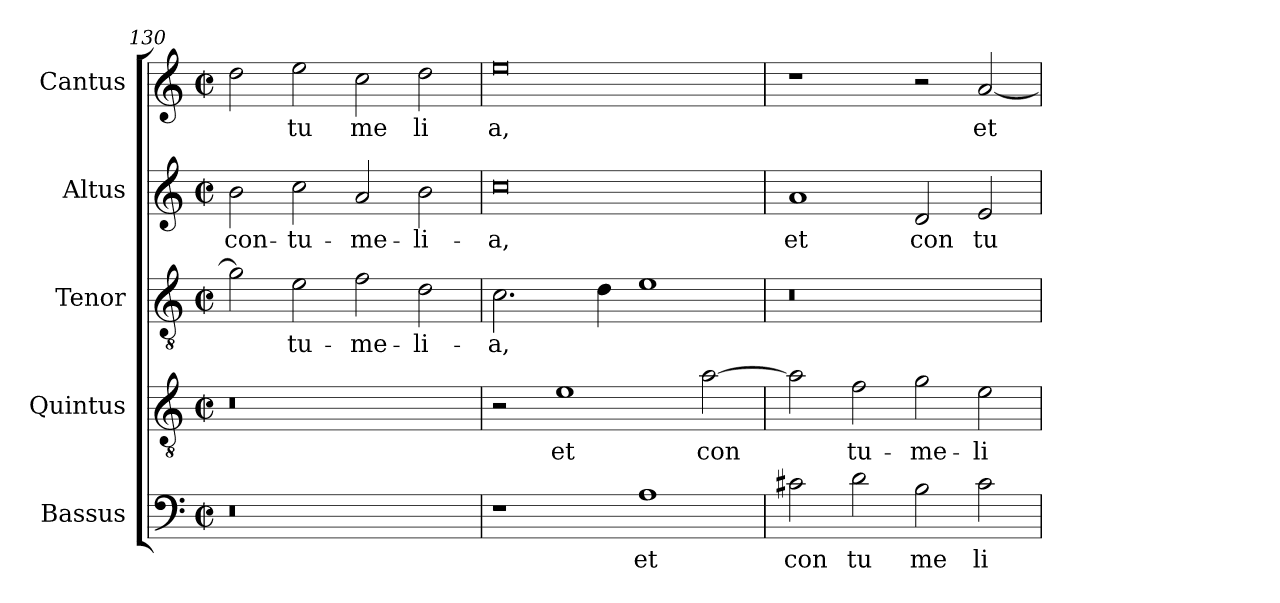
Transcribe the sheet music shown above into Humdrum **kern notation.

**kern	**text	**kern	**text	**kern	**text	**kern	**text	**kern	**text
*part5	*part5	*part4	*part4	*part3	*part3	*part2	*part2	*part1	*part1
*staff5	*staff5	*staff4	*staff4	*staff3	*staff3	*staff2	*staff2	*staff1	*staff1
*I"Bassus	*	*I"Quintus	*	*I"Tenor	*	*I"Altus	*	*I"Cantus	*
*clefF4	*	*clefGv2	*	*clefGv2	*	*clefG2	*	*clefG2	*
*	*	*	*	*	*	*k[]	*	*	*
*	*	*	*	*	*	*C:	*	*	*
*M2/2	*	*M2/2	*	*M2/2	*	*M2/2	*	*M2/2	*
*met(c|)	*	*met(c|)	*	*met(c|)	*	*met(c|)	*	*met(c|)	*
=130	=130	=130	=130	=130	=130	=130	=130	=130	=130
!	!	!	!	!	!	!	!LO:LY:b:cj	!	!
0r	.	0r	.	2g\]	.	2b\	con-	2dd\	.
!	!	!	!	!	!LO:LY:b:cj	!	!LO:LY:b:cj	!	!LO:LY:b:cj
.	.	.	.	2e\	-tu-	2cc\	-tu-	2ee\	tu
!	!	!	!	!	!LO:LY:b:cj	!	!LO:LY:b:cj	!	!LO:LY:b:cj
.	.	.	.	2f\	-me-	2a/	-me-	2cc\	me
!	!	!	!	!	!LO:LY:b:cj	!	!LO:LY:b:cj	!	!LO:LY:b:cj
.	.	.	.	2d\	-li-	2b\	-li-	2dd\	li
=131	=131	=131	=131	=131	=131	=131	=131	=131	=131
!	!	!	!	!	!LO:LY:b:cj	!	!LO:LY:b:cj	!	!LO:LY:b:cj
1r	.	2r	.	2.c\	-a,	0cc	-a,	0ee	a,
!	!	!	!LO:LY:b:cj	!	!	!	!	!	!
.	.	1e	et	.	.	.	.	.	.
.	.	.	.	4d\	.	.	.	.	.
!	!LO:LY:b:cj	!	!	!	!	!	!	!	!
1A	et	.	.	1e	.	.	.	.	.
!	!	!	!LO:LY:b	!	!	!	!	!	!
.	.	[>2a\	con	.	.	.	.	.	.
!!LO:LB:g=z
=132	=132	=132	=132	=132	=132	=132	=132	=132	=132
!	!LO:LY:b:cj	!	!	!	!	!	!LO:LY:b:cj	!	!
2c#X\	con	2a\]	.	0r	.	1a	et	1r	.
!	!LO:LY:b:cj	!	!LO:LY:b:cj	!	!	!	!	!	!
2d\	tu	2f\	tu-	.	.	.	.	.	.
!	!LO:LY:b:cj	!	!LO:LY:b:cj	!	!	!	!LO:LY:b:cj	!	!
2B\	me	2g\	-me-	.	.	2d/	con	2r	.
!	!LO:LY:b:cj	!	!LO:LY:b:cj	!	!	!	!LO:LY:b:cj	!	!LO:LY:b:cj
2c#\	li	2e\	-li-	.	.	2e/	tu	[<2a/	et
=	=	=	=	=	=	=	=	=	=
*-	*-	*-	*-	*-	*-	*-	*-	*-	*-
